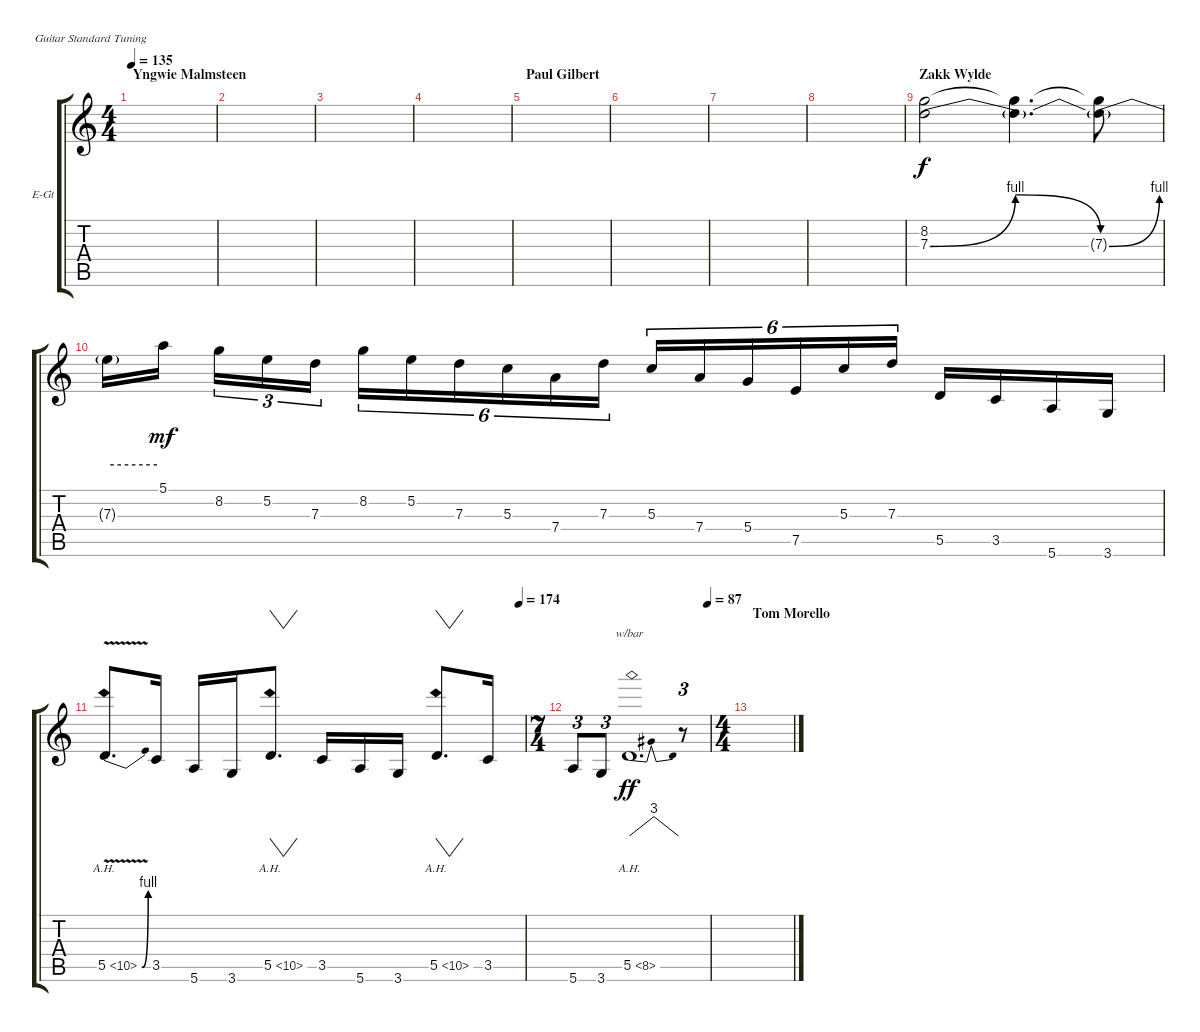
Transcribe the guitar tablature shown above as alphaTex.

\defaultSystemsLayout 4
\bracketExtendMode groupsimilarinstruments
\firstSystemTrackNameOrientation horizontal
\otherSystemsTrackNameOrientation horizontal
\track ("Distortion GTR w/wah" "E-Gt") {instrument distortionguitar}
\staff {score tabs}
\tuning (E4 B3 G3 D3 A2 E2)
\ts (4 4)
\section ("" "Yngwie Malmsteen")
\tempo 135
\clef g2
\ks c
|
|
|
|
\section ("" "Paul Gilbert")
|
|
|
|
\section ("" "Zakk Wylde")
(7.3{be (bendrelease 0 0 10.799999999999999 4 27 4 59.4 0)} 8.2).2 (7.3{t} 8.2{t}).4{d} (7.3{be (bend 0 0 36.6 4) t} 8.2{t}).8 |
7.3{be (hold 0 4 60 4) t}.16 5.1.16{dy mf} 8.2.16{tu (3 2)} 5.2.16{tu (3 2)} 7.3.16{tu (3 2)} 8.2.16{tu (6 4)} 5.2.16{tu (6 4)} 7.3.16{tu (6 4)} 5.3.16{tu (6 4)} 7.4.16{tu (6 4)} 7.3.16{tu (6 4)} 5.3.16{tu (6 4)} 7.4.16{tu (6 4)} 5.4.16{tu (6 4)} 7.5.16{tu (6 4)} 5.3.16{tu (6 4)} 7.3.16{tu (6 4)} 5.5.16 3.5.16 5.6.16 3.6.16 |
\tempo (174 0.9875)
5.5{be (bend 0 0 15 4) ah 5 v}.8{d} 3.5.16 5.6.16 3.6.16 5.5{ah 5}.8{vw d} 3.5.16 5.6.16 3.6.16 5.5{ah 5}.8{vw d} 3.5.16 |
\ts (7 4)
\tempo (87 0.9875)
5.6.8{tu (3 2) beam merge} 3.6.8{tu (3 2)} 5.5{ah 3}.1{d tbe (dip default 19.8 0 25.8 12 31.799999999999997 12 59.4 0) dy ff} r.8{tu (3 2)} |
\ts (4 4)
\section ("" "Tom Morello")
